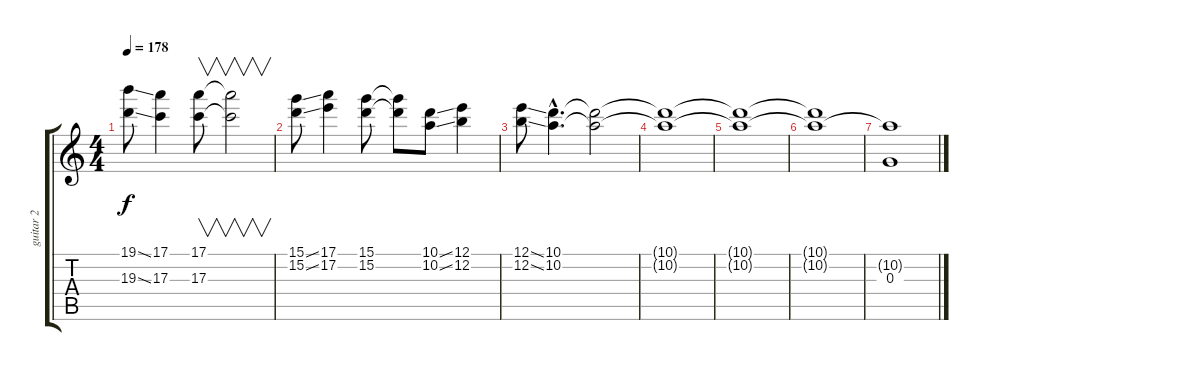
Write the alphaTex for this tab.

\track ("guitar 2" "guitar 2") {instrument distortionguitar}
\staff {score tabs}
\tuning (E4 B3 G3 D3 A2 E2) {hide}
\ts (4 4)
\tempo 178
\clef g2
\ks c
(19.1{ss} 19.3{ss}).8{dy f} (17.1 17.3).4 (17.1 17.3).8{v} (17.1{t} 17.3{t}).2{v} |
(15.1{ss} 15.2{ss}).8 (17.1 17.2).4 (15.1 15.2).8 (15.1{t} 15.2{t}).8 (10.1{ss} 10.2{ss}).8 (12.1 12.2).4 |
(12.1{ss} 12.2{ss}).8 (10.1{hac} 10.2{hac}).4{d} (10.1{t} 10.2{t}).2 |
(10.1{t} 10.2{t}).1 |
(10.1{t} 10.2{t}).1 |
(10.1{t} 10.2{t}).1 |
(10.2{t} 0.3).1
